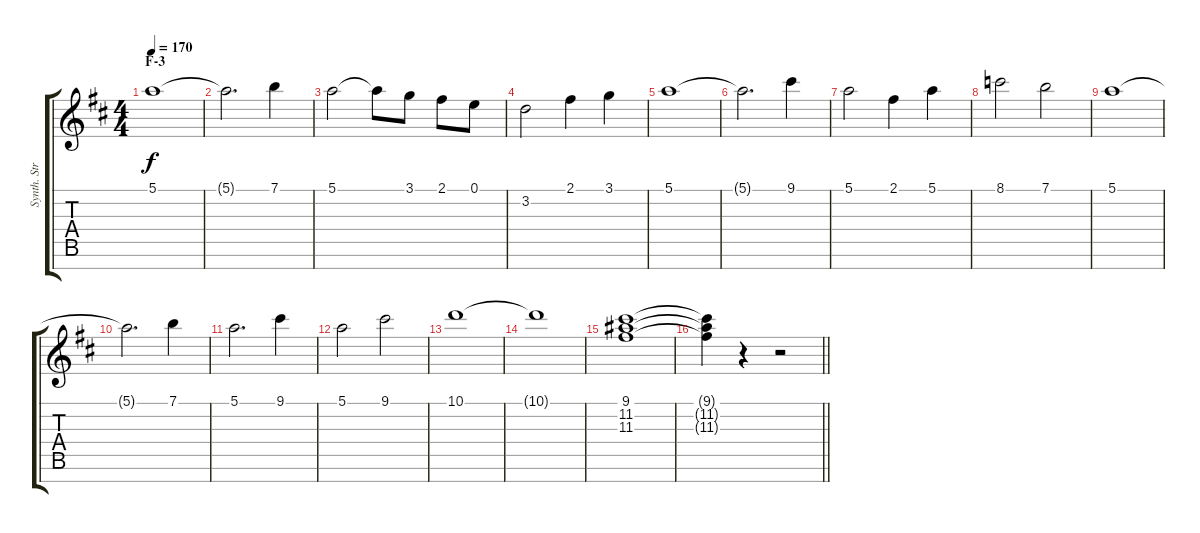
\track ("Synth. Strings" "Synth. Str") {instrument stringensemble1}
\staff {score tabs}
\tuning (E5 B4 G4 D4 A3 E3 B2) {hide}
\ts (4 4)
\section ("" "F-3")
\tempo 170
\clef g2
\ks d
5.1.1{dy f} |
5.1{t}.2{d} 7.1.4 |
5.1.2 5.1{t}.8 3.1.8 2.1.8 0.1.8 |
3.2.2 2.1.4 3.1.4 |
5.1.1 |
5.1{t}.2{d} 9.1.4 |
5.1.2 2.1.4 5.1.4 |
8.1.2 7.1.2 |
5.1.1 |
5.1{t}.2{d} 7.1.4 |
5.1.2{d} 9.1.4 |
5.1.2 9.1.2 |
10.1.1 |
10.1{t}.1 |
(9.1 11.2 11.3).1 |
\barLineRight lightlight
(9.1{t} 11.2{t} 11.3{t}).4 r.4 r.2
